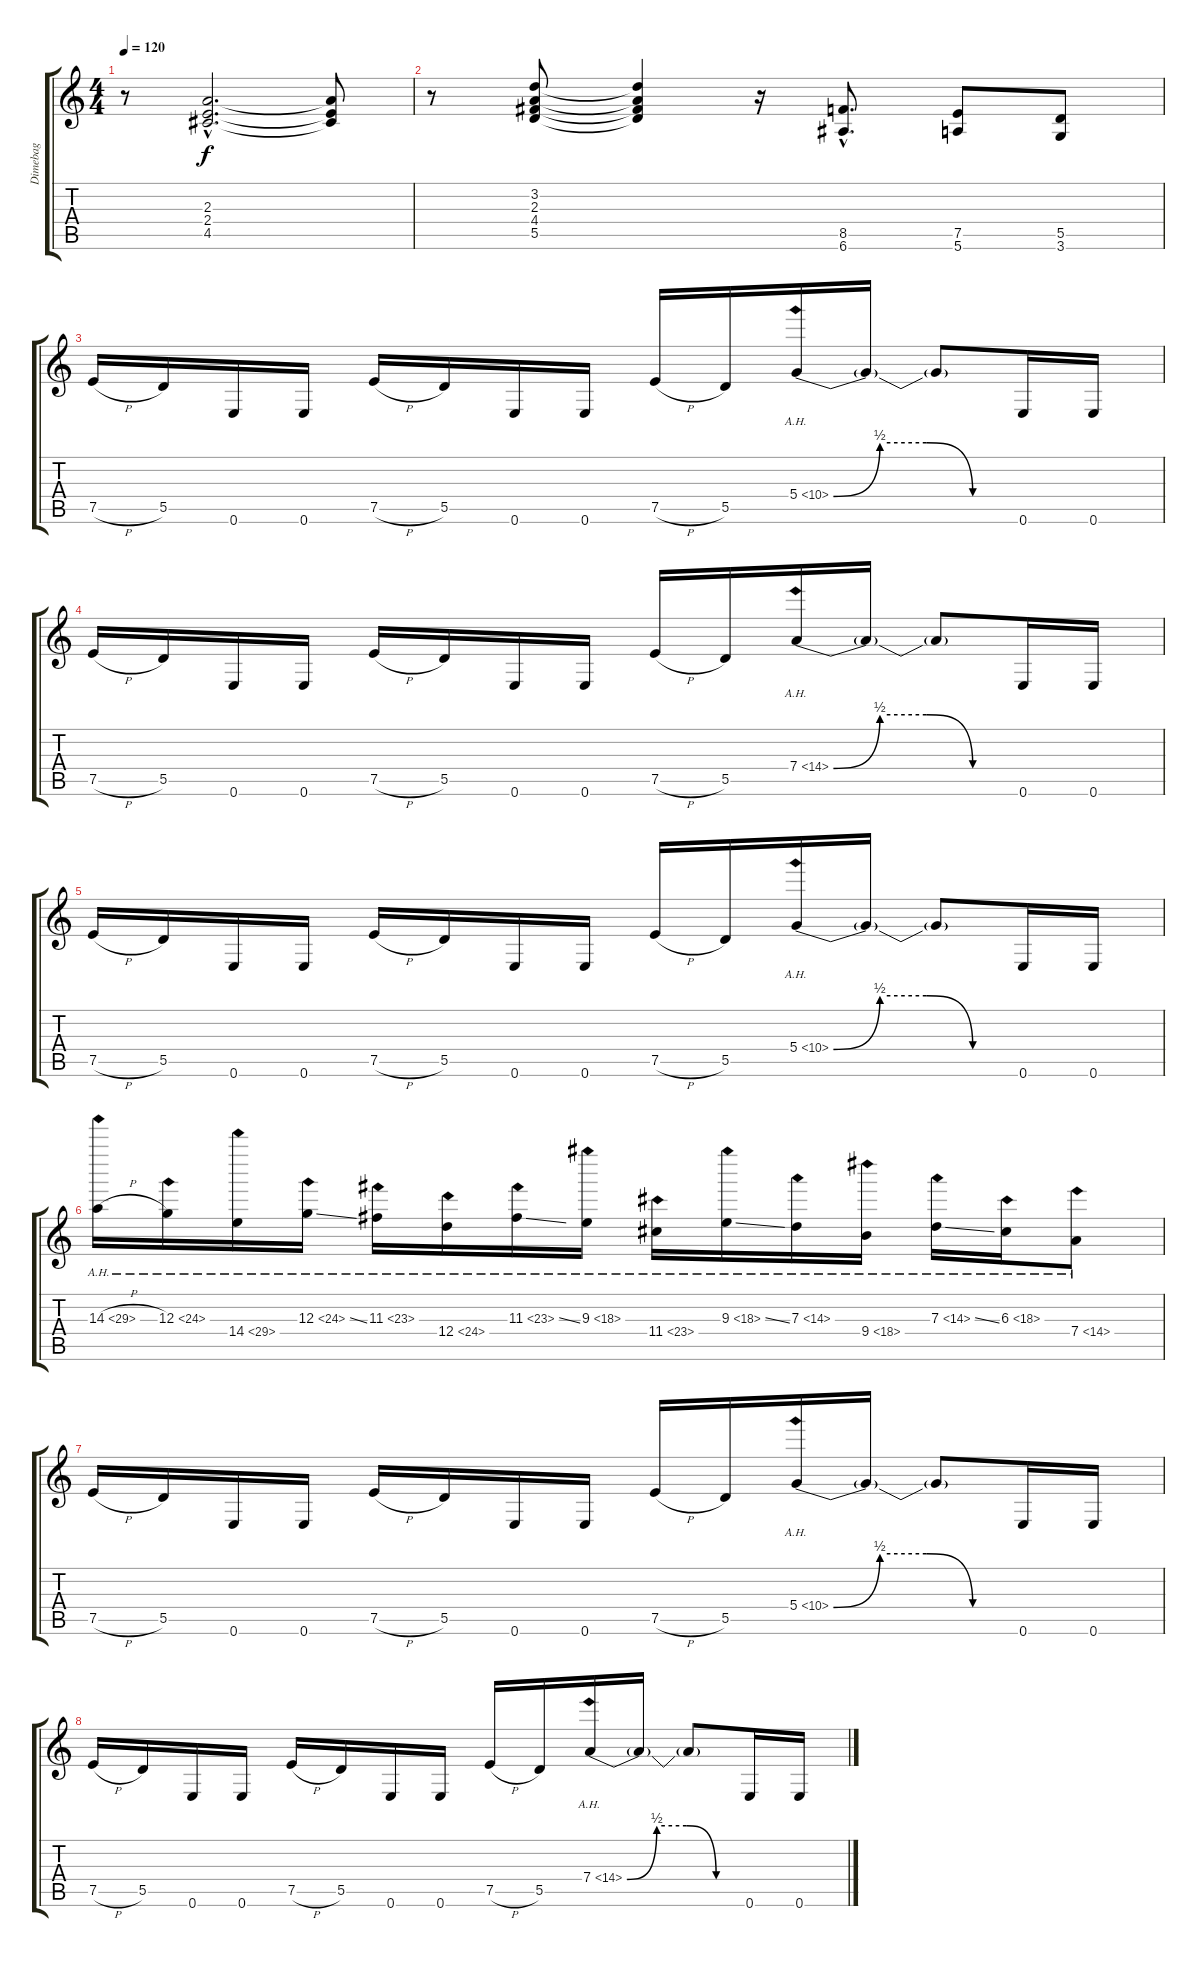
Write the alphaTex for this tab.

\track ("Dimebag" "Dimebag") {instrument overdrivenguitar}
\staff {score tabs}
\tuning (E4 B3 G3 D3 A2 E2) {hide}
\ts (4 4)
\tempo 120
\clef g2
\ks c
r.8{dy f} (2.3{hac} 2.4{hac} 4.5{hac}).2{d} (2.3{t} 2.4{t} 4.5{t}).8 |
r.8 (3.2 2.3 4.4 5.5).8 (3.2{t} 2.3{t} 4.4{t} 5.5{t}).4 r.16 (8.5{hac} 6.6{hac}).8{d} (7.5 5.6).8 (5.5 3.6).8 |
7.5{h}.16{volume 16} 5.5.16 0.6.16 0.6.16 7.5{h}.16 5.5.16 0.6.16 0.6.16 7.5{h}.16 5.5.16 5.4{be (custom 0 0 15 2 30 2 45 0 60 0) ah 5}.16 5.4{t}.16 5.4{t}.8 0.6.16 0.6.16 |
7.5{h}.16 5.5.16 0.6.16 0.6.16 7.5{h}.16 5.5.16 0.6.16 0.6.16 7.5{h}.16 5.5.16 7.4{be (custom 0 0 15 2 30 2 45 0 60 0) ah 7}.16 7.4{t}.16 7.4{t}.8 0.6.16 0.6.16 |
7.5{h}.16 5.5.16 0.6.16 0.6.16 7.5{h}.16 5.5.16 0.6.16 0.6.16 7.5{h}.16 5.5.16 5.4{be (custom 0 0 15 2 30 2 45 0 60 0) ah 5}.16 5.4{t}.16 5.4{t}.8 0.6.16 0.6.16 |
14.3{ah 15 h}.16 12.3{ah 12}.16 14.4{ah 15}.16 12.3{ah 12 ss}.16 11.3{ah 12}.16 12.4{ah 12}.16 11.3{ah 12 ss}.16 9.3{ah 9}.16 11.4{ah 12}.16 9.3{ah 9 ss}.16 7.3{ah 7}.16 9.4{ah 9}.16 7.3{ah 7 ss}.16 6.3{ah 12}.16 7.4{ah 7}.8 |
7.5{h}.16 5.5.16 0.6.16 0.6.16 7.5{h}.16 5.5.16 0.6.16 0.6.16 7.5{h}.16 5.5.16 5.4{be (custom 0 0 15 2 30 2 45 0 60 0) ah 5}.16 5.4{t}.16 5.4{t}.8 0.6.16 0.6.16 |
7.5{h}.16 5.5.16 0.6.16 0.6.16 7.5{h}.16 5.5.16 0.6.16 0.6.16 7.5{h}.16 5.5.16 7.4{be (custom 0 0 15 2 30 2 45 0 60 0) ah 7}.16 7.4{t}.16 7.4{t}.8 0.6.16 0.6.16
